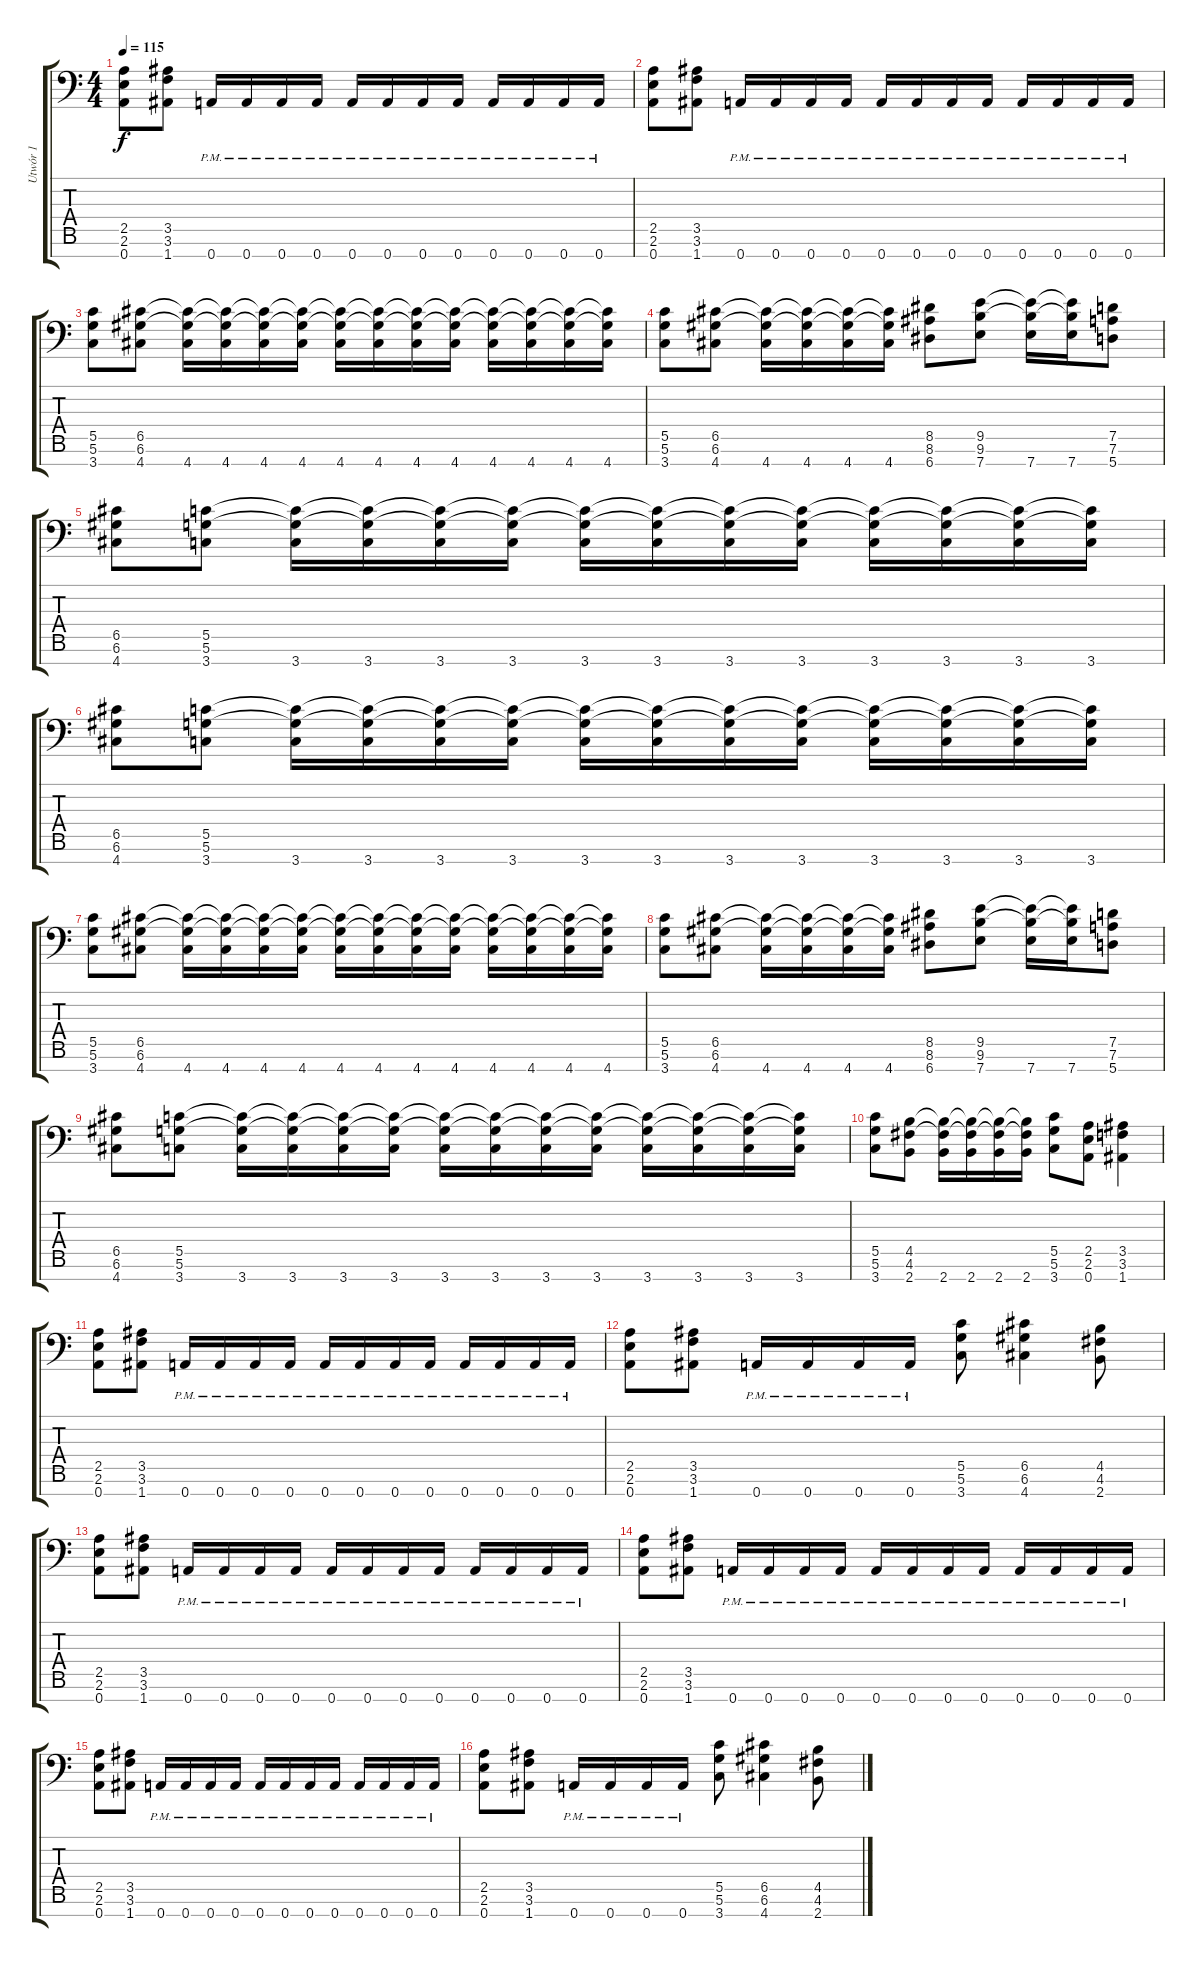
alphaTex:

\track ("Utwór 1" "Utwór 1") {instrument overdrivenguitar}
\staff {score tabs}
\tuning (D4 A3 F3 C3 G2 D2 A1) {hide}
\ts (4 4)
\tempo 115
\clef f4
\ks c
(2.5 2.6 0.7).8{dy f} (3.5 3.6 1.7).8 0.7{pm}.16 0.7{pm}.16 0.7{pm}.16 0.7{pm}.16 0.7{pm}.16 0.7{pm}.16 0.7{pm}.16 0.7{pm}.16 0.7{pm}.16 0.7{pm}.16 0.7{pm}.16 0.7{pm}.16 |
(2.5 2.6 0.7).8 (3.5 3.6 1.7).8 0.7{pm}.16 0.7{pm}.16 0.7{pm}.16 0.7{pm}.16 0.7{pm}.16 0.7{pm}.16 0.7{pm}.16 0.7{pm}.16 0.7{pm}.16 0.7{pm}.16 0.7{pm}.16 0.7{pm}.16 |
(5.5 5.6 3.7).8 (6.5 6.6 4.7).8 (6.5{t} 6.6{t} 4.7).16 (6.5{t} 6.6{t} 4.7).16 (6.5{t} 6.6{t} 4.7).16 (6.5{t} 6.6{t} 4.7).16 (6.5{t} 6.6{t} 4.7).16 (6.5{t} 6.6{t} 4.7).16 (6.5{t} 6.6{t} 4.7).16 (6.5{t} 6.6{t} 4.7).16 (6.5{t} 6.6{t} 4.7).16 (6.5{t} 6.6{t} 4.7).16 (6.5{t} 6.6{t} 4.7).16 (6.5{t} 6.6{t} 4.7).16 |
(5.5 5.6 3.7).8 (6.5 6.6 4.7).8 (6.5{t} 6.6{t} 4.7).16 (6.5{t} 6.6{t} 4.7).16 (6.5{t} 6.6{t} 4.7).16 (6.5{t} 6.6{t} 4.7).16 (8.5 8.6 6.7).8 (9.5 9.6 7.7).8 (9.5{t} 9.6{t} 7.7).16 (9.5{t} 9.6{t} 7.7).16 (7.5 7.6 5.7).8 |
(6.5 6.6 4.7).8 (5.5 5.6 3.7).8 (5.5{t} 5.6{t} 3.7).16 (5.5{t} 5.6{t} 3.7).16 (5.5{t} 5.6{t} 3.7).16 (5.5{t} 5.6{t} 3.7).16 (5.5{t} 5.6{t} 3.7).16 (5.5{t} 5.6{t} 3.7).16 (5.5{t} 5.6{t} 3.7).16 (5.5{t} 5.6{t} 3.7).16 (5.5{t} 5.6{t} 3.7).16 (5.5{t} 5.6{t} 3.7).16 (5.5{t} 5.6{t} 3.7).16 (5.5{t} 5.6{t} 3.7).16 |
(6.5 6.6 4.7).8 (5.5 5.6 3.7).8 (5.5{t} 5.6{t} 3.7).16 (5.5{t} 5.6{t} 3.7).16 (5.5{t} 5.6{t} 3.7).16 (5.5{t} 5.6{t} 3.7).16 (5.5{t} 5.6{t} 3.7).16 (5.5{t} 5.6{t} 3.7).16 (5.5{t} 5.6{t} 3.7).16 (5.5{t} 5.6{t} 3.7).16 (5.5{t} 5.6{t} 3.7).16 (5.5{t} 5.6{t} 3.7).16 (5.5{t} 5.6{t} 3.7).16 (5.5{t} 5.6{t} 3.7).16 |
(5.5 5.6 3.7).8 (6.5 6.6 4.7).8 (6.5{t} 6.6{t} 4.7).16 (6.5{t} 6.6{t} 4.7).16 (6.5{t} 6.6{t} 4.7).16 (6.5{t} 6.6{t} 4.7).16 (6.5{t} 6.6{t} 4.7).16 (6.5{t} 6.6{t} 4.7).16 (6.5{t} 6.6{t} 4.7).16 (6.5{t} 6.6{t} 4.7).16 (6.5{t} 6.6{t} 4.7).16 (6.5{t} 6.6{t} 4.7).16 (6.5{t} 6.6{t} 4.7).16 (6.5{t} 6.6{t} 4.7).16 |
(5.5 5.6 3.7).8 (6.5 6.6 4.7).8 (6.5{t} 6.6{t} 4.7).16 (6.5{t} 6.6{t} 4.7).16 (6.5{t} 6.6{t} 4.7).16 (6.5{t} 6.6{t} 4.7).16 (8.5 8.6 6.7).8 (9.5 9.6 7.7).8 (9.5{t} 9.6{t} 7.7).16 (9.5{t} 9.6{t} 7.7).16 (7.5 7.6 5.7).8 |
(6.5 6.6 4.7).8 (5.5 5.6 3.7).8 (5.5{t} 5.6{t} 3.7).16 (5.5{t} 5.6{t} 3.7).16 (5.5{t} 5.6{t} 3.7).16 (5.5{t} 5.6{t} 3.7).16 (5.5{t} 5.6{t} 3.7).16 (5.5{t} 5.6{t} 3.7).16 (5.5{t} 5.6{t} 3.7).16 (5.5{t} 5.6{t} 3.7).16 (5.5{t} 5.6{t} 3.7).16 (5.5{t} 5.6{t} 3.7).16 (5.5{t} 5.6{t} 3.7).16 (5.5{t} 5.6{t} 3.7).16 |
(5.5 5.6 3.7).8 (4.5 4.6 2.7).8 (4.5{t} 4.6{t} 2.7).16 (4.5{t} 4.6{t} 2.7).16 (4.5{t} 4.6{t} 2.7).16 (4.5{t} 4.6{t} 2.7).16 (5.5 5.6 3.7).8 (2.5 2.6 0.7).8 (3.5 3.6 1.7).4 |
(2.5 2.6 0.7).8 (3.5 3.6 1.7).8 0.7{pm}.16 0.7{pm}.16 0.7{pm}.16 0.7{pm}.16 0.7{pm}.16 0.7{pm}.16 0.7{pm}.16 0.7{pm}.16 0.7{pm}.16 0.7{pm}.16 0.7{pm}.16 0.7{pm}.16 |
(2.5 2.6 0.7).8 (3.5 3.6 1.7).8 0.7{pm}.16 0.7{pm}.16 0.7{pm}.16 0.7{pm}.16 (5.5 5.6 3.7).8 (6.5 6.6 4.7).4 (4.5 4.6 2.7).8 |
(2.5 2.6 0.7).8 (3.5 3.6 1.7).8 0.7{pm}.16 0.7{pm}.16 0.7{pm}.16 0.7{pm}.16 0.7{pm}.16 0.7{pm}.16 0.7{pm}.16 0.7{pm}.16 0.7{pm}.16 0.7{pm}.16 0.7{pm}.16 0.7{pm}.16 |
(2.5 2.6 0.7).8 (3.5 3.6 1.7).8 0.7{pm}.16 0.7{pm}.16 0.7{pm}.16 0.7{pm}.16 0.7{pm}.16 0.7{pm}.16 0.7{pm}.16 0.7{pm}.16 0.7{pm}.16 0.7{pm}.16 0.7{pm}.16 0.7{pm}.16 |
(2.5 2.6 0.7).8 (3.5 3.6 1.7).8 0.7{pm}.16 0.7{pm}.16 0.7{pm}.16 0.7{pm}.16 0.7{pm}.16 0.7{pm}.16 0.7{pm}.16 0.7{pm}.16 0.7{pm}.16 0.7{pm}.16 0.7{pm}.16 0.7{pm}.16 |
(2.5 2.6 0.7).8 (3.5 3.6 1.7).8 0.7{pm}.16 0.7{pm}.16 0.7{pm}.16 0.7{pm}.16 (5.5 5.6 3.7).8 (6.5 6.6 4.7).4 (4.5 4.6 2.7).8
